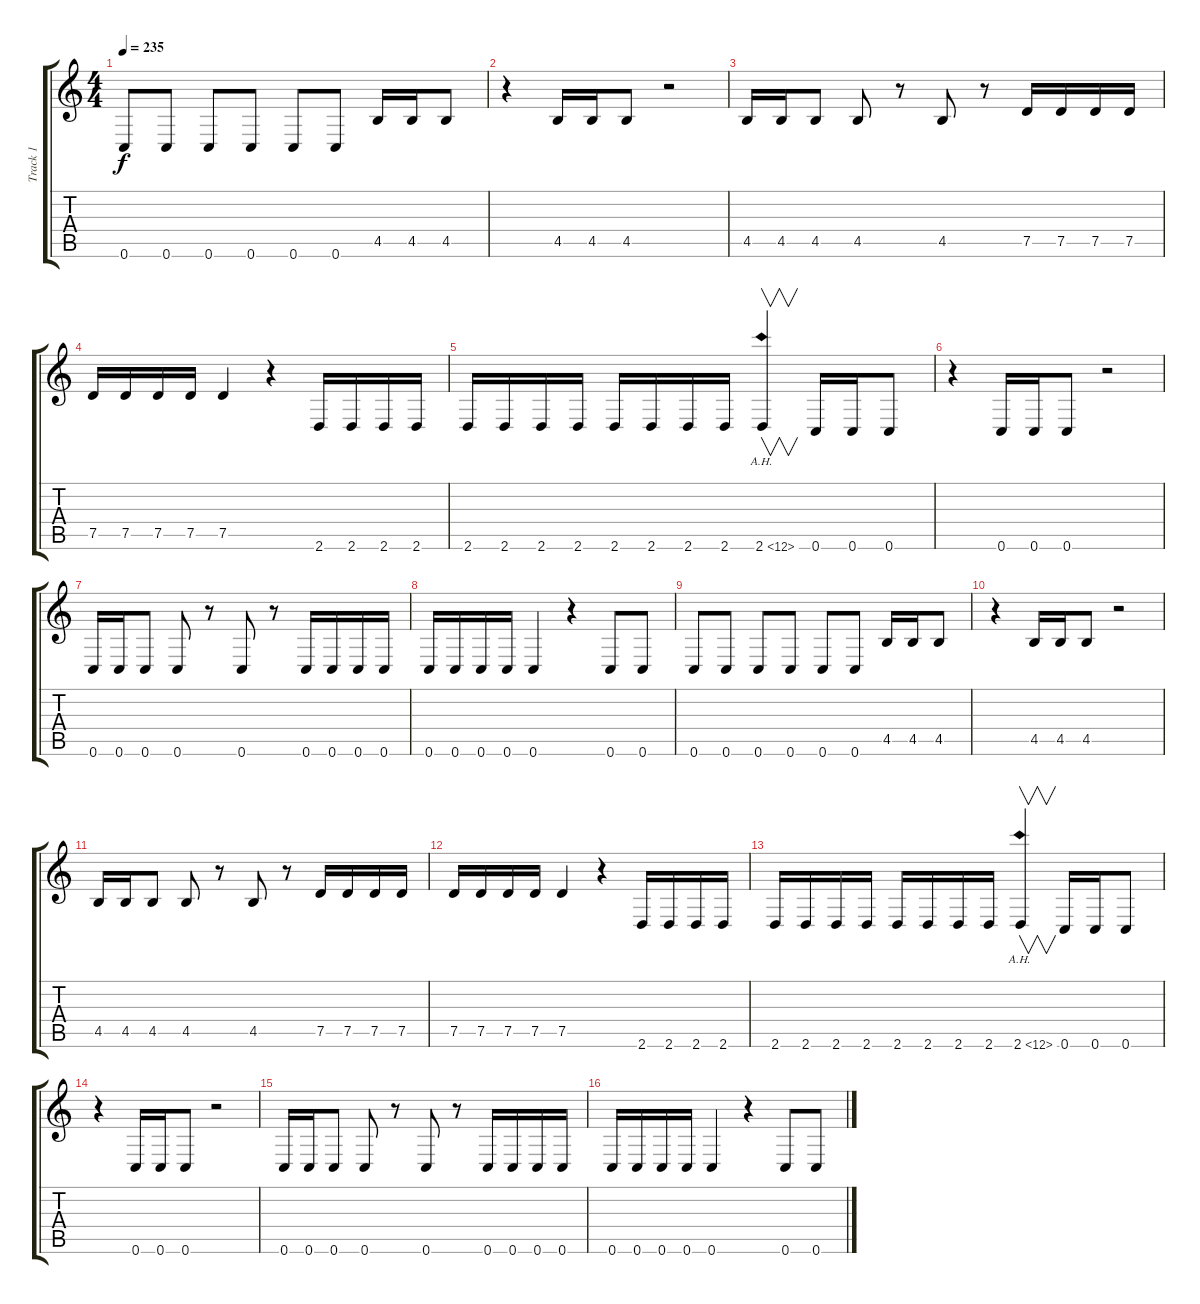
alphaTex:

\track ("Track 1" "Track 1") {instrument distortionguitar}
\staff {score tabs}
\tuning (D4 A3 F3 C3 G2 C2) {hide}
\ts (4 4)
\tempo 235
\clef g2
\ks c
0.6.8{dy f} 0.6.8 0.6.8 0.6.8 0.6.8 0.6.8 4.5.16 4.5.16 4.5.8 |
r.4 4.5.16 4.5.16 4.5.8 r.2 |
4.5.16 4.5.16 4.5.8 4.5.8 r.8 4.5.8 r.8 7.5.16 7.5.16 7.5.16 7.5.16 |
7.5.16 7.5.16 7.5.16 7.5.16 7.5.4 r.4 2.6.16 2.6.16 2.6.16 2.6.16 |
2.6.16 2.6.16 2.6.16 2.6.16 2.6.16 2.6.16 2.6.16 2.6.16 2.6{ah 10}.4{v} 0.6.16 0.6.16 0.6.8 |
r.4 0.6.16 0.6.16 0.6.8 r.2 |
0.6.16 0.6.16 0.6.8 0.6.8 r.8 0.6.8 r.8 0.6.16 0.6.16 0.6.16 0.6.16 |
0.6.16 0.6.16 0.6.16 0.6.16 0.6.4 r.4 0.6.8 0.6.8 |
0.6.8 0.6.8 0.6.8 0.6.8 0.6.8 0.6.8 4.5.16 4.5.16 4.5.8 |
r.4 4.5.16 4.5.16 4.5.8 r.2 |
4.5.16 4.5.16 4.5.8 4.5.8 r.8 4.5.8 r.8 7.5.16 7.5.16 7.5.16 7.5.16 |
7.5.16 7.5.16 7.5.16 7.5.16 7.5.4 r.4 2.6.16 2.6.16 2.6.16 2.6.16 |
2.6.16 2.6.16 2.6.16 2.6.16 2.6.16 2.6.16 2.6.16 2.6.16 2.6{ah 10}.4{v} 0.6.16 0.6.16 0.6.8 |
r.4 0.6.16 0.6.16 0.6.8 r.2 |
0.6.16 0.6.16 0.6.8 0.6.8 r.8 0.6.8 r.8 0.6.16 0.6.16 0.6.16 0.6.16 |
0.6.16 0.6.16 0.6.16 0.6.16 0.6.4 r.4 0.6.8 0.6.8
